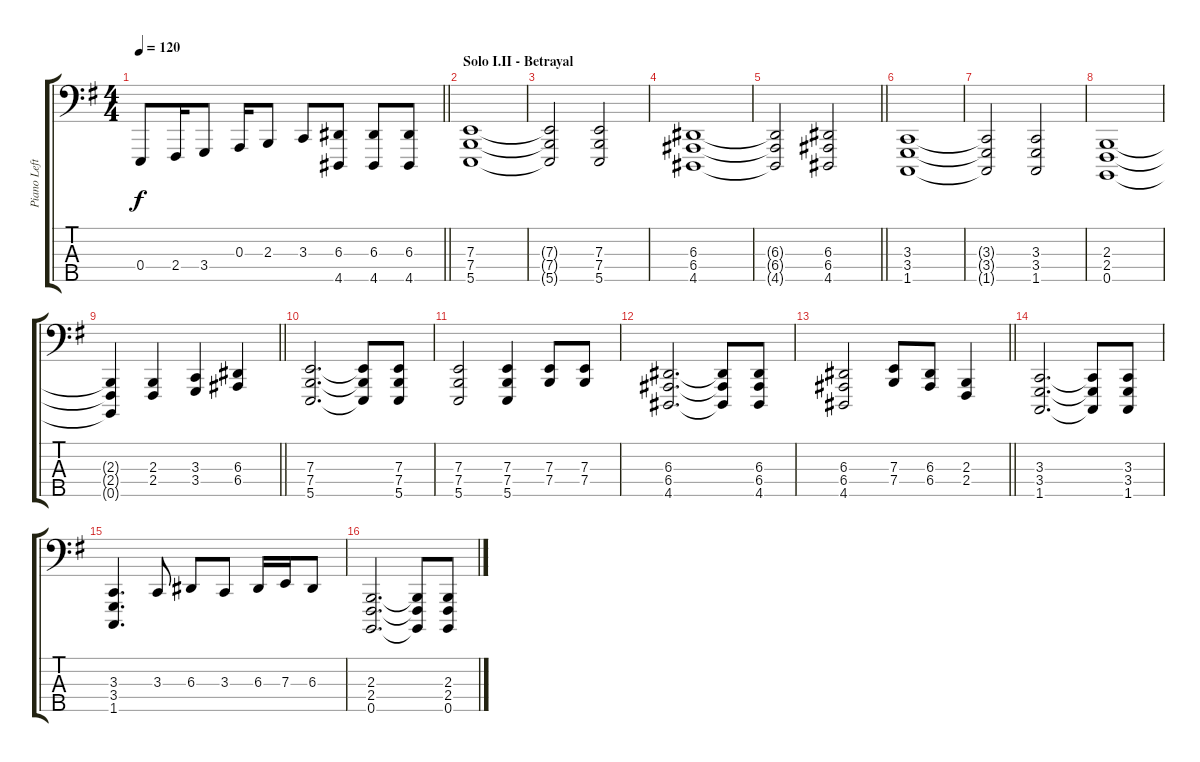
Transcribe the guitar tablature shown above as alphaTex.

\track ("Piano Left Standard" "Piano Left") {instrument acousticgrandpiano}
\staff {score tabs}
\tuning (G2 D2 A1 E1 B0) {hide}
\ts (4 4)
\tempo 120
\clef f4
\barLineRight lightlight
\ks eminor
0.4.8{dy f} 2.4.16 3.4.8 0.3.16 2.3.8 3.3.8 (6.3 4.5).8 (6.3 4.5).8 (6.3 4.5).8 |
\section ("" "Solo I.II - Betrayal")
(7.3 7.4 5.5).1 |
(7.3{t} 7.4{t} 5.5{t}).2 (7.3 7.4 5.5).2 |
(6.3 6.4 4.5).1 |
\barLineRight lightlight
(6.3{t} 6.4{t} 4.5{t}).2 (6.3 6.4 4.5).2 |
(3.3 3.4 1.5).1 |
(3.3{t} 3.4{t} 1.5{t}).2 (3.3 3.4 1.5).2 |
(2.3 2.4 0.5).1 |
\barLineRight lightlight
(2.3{t} 2.4{t} 0.5{t}).4 (2.3 2.4).4 (3.3 3.4).4 (6.3 6.4).4 |
(7.3 7.4 5.5).2{d} (7.3{t} 7.4{t} 5.5{t}).8 (7.3 7.4 5.5).8 |
(7.3 7.4 5.5).2 (7.3 7.4 5.5).4 (7.3 7.4).8 (7.3 7.4).8 |
(6.3 6.4 4.5).2{d} (6.3{t} 6.4{t} 4.5{t}).8 (6.3 6.4 4.5).8 |
\barLineRight lightlight
(6.3 6.4 4.5).2 (7.3 7.4).8 (6.3 6.4).8 (2.3 2.4).4 |
(3.3 3.4 1.5).2{d} (3.3{t} 3.4{t} 1.5{t}).8 (3.3 3.4 1.5).8 |
(3.3 3.4 1.5).4{d} 3.3.8 6.3.8 3.3.8 6.3.16 7.3.16 6.3.8 |
(2.3 2.4 0.5).2{d} (2.3{t} 2.4{t} 0.5{t}).8 (2.3 2.4 0.5).8
